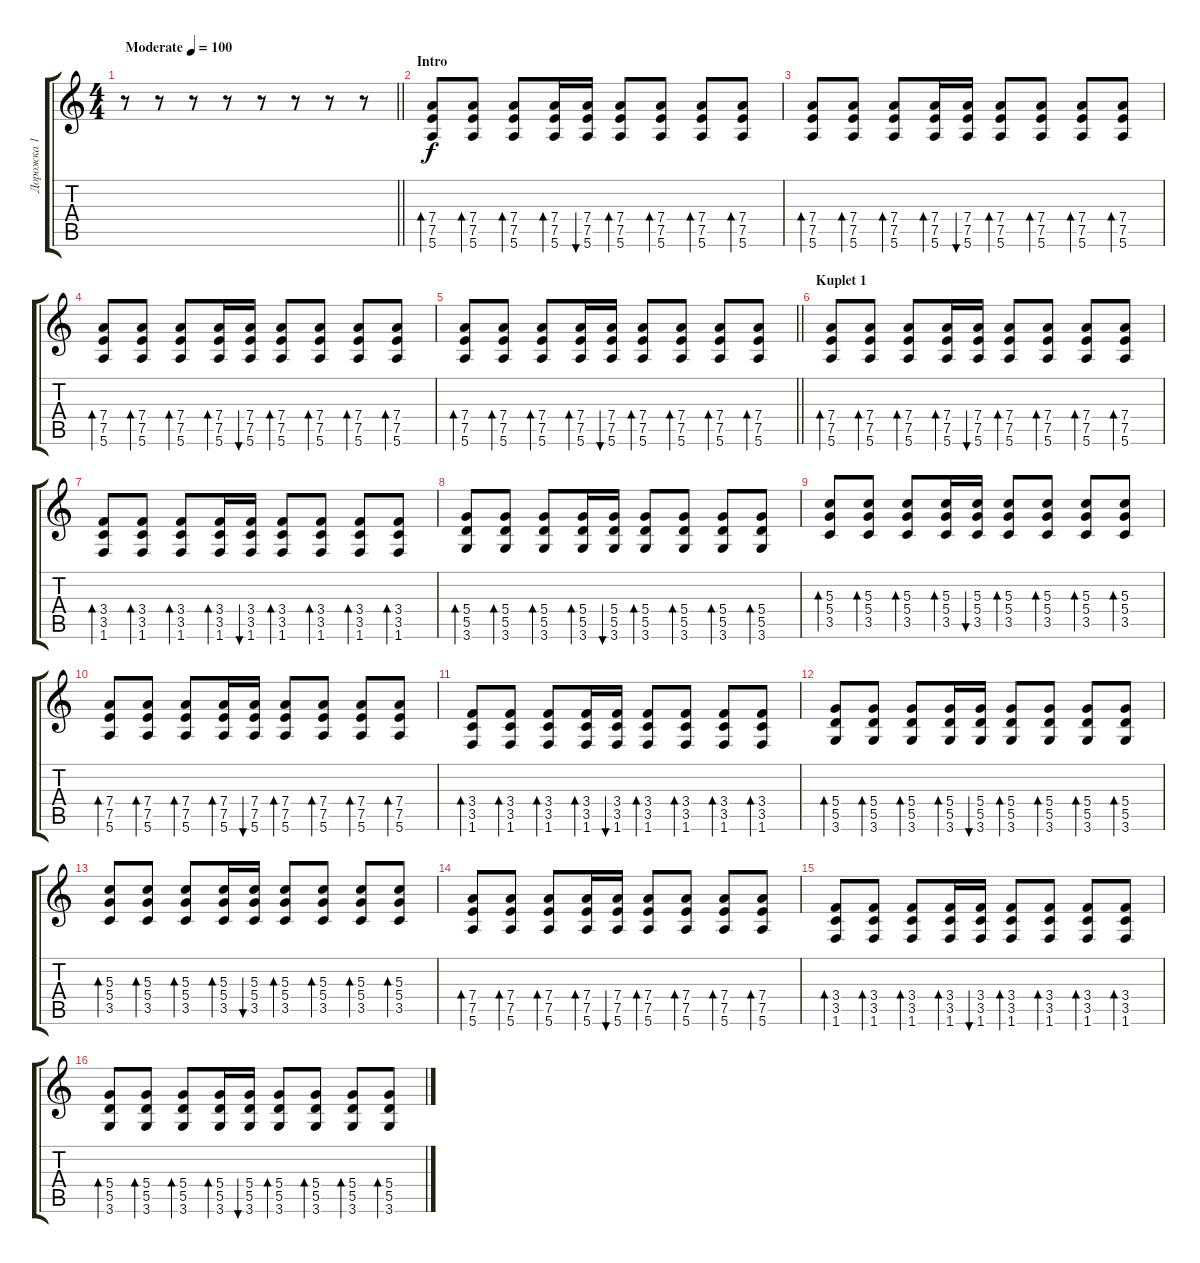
\track ("Дорожка 1" "Дорожка 1") {instrument acousticguitarsteel}
\staff {score tabs}
\tuning (E4 B3 G3 D3 A2 E2) {hide}
\ts (4 4)
\tempo (100 "Moderate")
\clef g2
\barLineRight lightlight
\ks c
r.8{dy f instrument acousticguitarsteel} r.8 r.8 r.8 r.8 r.8 r.8 r.8 |
\section ("" "Intro")
(7.4 7.5 5.6).8{bd 60} (7.4 7.5 5.6).8{bd 60} (7.4 7.5 5.6).8{bd 60} (7.4 7.5 5.6).16{bd 60} (7.4 7.5 5.6).16{bu 60} (7.4 7.5 5.6).8{bd 60} (7.4 7.5 5.6).8{bd 60} (7.4 7.5 5.6).8{bd 60} (7.4 7.5 5.6).8{bd 60} |
(7.4 7.5 5.6).8{bd 60} (7.4 7.5 5.6).8{bd 60} (7.4 7.5 5.6).8{bd 60} (7.4 7.5 5.6).16{bd 60} (7.4 7.5 5.6).16{bu 60} (7.4 7.5 5.6).8{bd 60} (7.4 7.5 5.6).8{bd 60} (7.4 7.5 5.6).8{bd 60} (7.4 7.5 5.6).8{bd 60} |
(7.4 7.5 5.6).8{bd 60} (7.4 7.5 5.6).8{bd 60} (7.4 7.5 5.6).8{bd 60} (7.4 7.5 5.6).16{bd 60} (7.4 7.5 5.6).16{bu 60} (7.4 7.5 5.6).8{bd 60} (7.4 7.5 5.6).8{bd 60} (7.4 7.5 5.6).8{bd 60} (7.4 7.5 5.6).8{bd 60} |
\barLineRight lightlight
(7.4 7.5 5.6).8{bd 60} (7.4 7.5 5.6).8{bd 60} (7.4 7.5 5.6).8{bd 60} (7.4 7.5 5.6).16{bd 60} (7.4 7.5 5.6).16{bu 60} (7.4 7.5 5.6).8{bd 60} (7.4 7.5 5.6).8{bd 60} (7.4 7.5 5.6).8{bd 60} (7.4 7.5 5.6).8{bd 60} |
\section ("" "Kuplet 1")
(7.4 7.5 5.6).8{bd 60} (7.4 7.5 5.6).8{bd 60} (7.4 7.5 5.6).8{bd 60} (7.4 7.5 5.6).16{bd 60} (7.4 7.5 5.6).16{bu 60} (7.4 7.5 5.6).8{bd 60} (7.4 7.5 5.6).8{bd 60} (7.4 7.5 5.6).8{bd 60} (7.4 7.5 5.6).8{bd 60} |
(3.4 3.5 1.6).8{bd 60} (3.4 3.5 1.6).8{bd 60} (3.4 3.5 1.6).8{bd 60} (3.4 3.5 1.6).16{bd 60} (3.4 3.5 1.6).16{bu 60} (3.4 3.5 1.6).8{bd 60} (3.4 3.5 1.6).8{bd 60} (3.4 3.5 1.6).8{bd 60} (3.4 3.5 1.6).8{bd 60} |
(5.4 5.5 3.6).8{bd 60} (5.4 5.5 3.6).8{bd 60} (5.4 5.5 3.6).8{bd 60} (5.4 5.5 3.6).16{bd 60} (5.4 5.5 3.6).16{bu 60} (5.4 5.5 3.6).8{bd 60} (5.4 5.5 3.6).8{bd 60} (5.4 5.5 3.6).8{bd 60} (5.4 5.5 3.6).8{bd 60} |
(5.3 5.4 3.5).8{bd 60} (5.3 5.4 3.5).8{bd 60} (5.3 5.4 3.5).8{bd 60} (5.3 5.4 3.5).16{bd 60} (5.3 5.4 3.5).16{bu 60} (5.3 5.4 3.5).8{bd 60} (5.3 5.4 3.5).8{bd 60} (5.3 5.4 3.5).8{bd 60} (5.3 5.4 3.5).8{bd 60} |
(7.4 7.5 5.6).8{bd 60} (7.4 7.5 5.6).8{bd 60} (7.4 7.5 5.6).8{bd 60} (7.4 7.5 5.6).16{bd 60} (7.4 7.5 5.6).16{bu 60} (7.4 7.5 5.6).8{bd 60} (7.4 7.5 5.6).8{bd 60} (7.4 7.5 5.6).8{bd 60} (7.4 7.5 5.6).8{bd 60} |
(3.4 3.5 1.6).8{bd 60} (3.4 3.5 1.6).8{bd 60} (3.4 3.5 1.6).8{bd 60} (3.4 3.5 1.6).16{bd 60} (3.4 3.5 1.6).16{bu 60} (3.4 3.5 1.6).8{bd 60} (3.4 3.5 1.6).8{bd 60} (3.4 3.5 1.6).8{bd 60} (3.4 3.5 1.6).8{bd 60} |
(5.4 5.5 3.6).8{bd 60} (5.4 5.5 3.6).8{bd 60} (5.4 5.5 3.6).8{bd 60} (5.4 5.5 3.6).16{bd 60} (5.4 5.5 3.6).16{bu 60} (5.4 5.5 3.6).8{bd 60} (5.4 5.5 3.6).8{bd 60} (5.4 5.5 3.6).8{bd 60} (5.4 5.5 3.6).8{bd 60} |
(5.3 5.4 3.5).8{bd 60} (5.3 5.4 3.5).8{bd 60} (5.3 5.4 3.5).8{bd 60} (5.3 5.4 3.5).16{bd 60} (5.3 5.4 3.5).16{bu 60} (5.3 5.4 3.5).8{bd 60} (5.3 5.4 3.5).8{bd 60} (5.3 5.4 3.5).8{bd 60} (5.3 5.4 3.5).8{bd 60} |
(7.4 7.5 5.6).8{bd 60} (7.4 7.5 5.6).8{bd 60} (7.4 7.5 5.6).8{bd 60} (7.4 7.5 5.6).16{bd 60} (7.4 7.5 5.6).16{bu 60} (7.4 7.5 5.6).8{bd 60} (7.4 7.5 5.6).8{bd 60} (7.4 7.5 5.6).8{bd 60} (7.4 7.5 5.6).8{bd 60} |
(3.4 3.5 1.6).8{bd 60} (3.4 3.5 1.6).8{bd 60} (3.4 3.5 1.6).8{bd 60} (3.4 3.5 1.6).16{bd 60} (3.4 3.5 1.6).16{bu 60} (3.4 3.5 1.6).8{bd 60} (3.4 3.5 1.6).8{bd 60} (3.4 3.5 1.6).8{bd 60} (3.4 3.5 1.6).8{bd 60} |
(5.4 5.5 3.6).8{bd 60} (5.4 5.5 3.6).8{bd 60} (5.4 5.5 3.6).8{bd 60} (5.4 5.5 3.6).16{bd 60} (5.4 5.5 3.6).16{bu 60} (5.4 5.5 3.6).8{bd 60} (5.4 5.5 3.6).8{bd 60} (5.4 5.5 3.6).8{bd 60} (5.4 5.5 3.6).8{bd 60}
